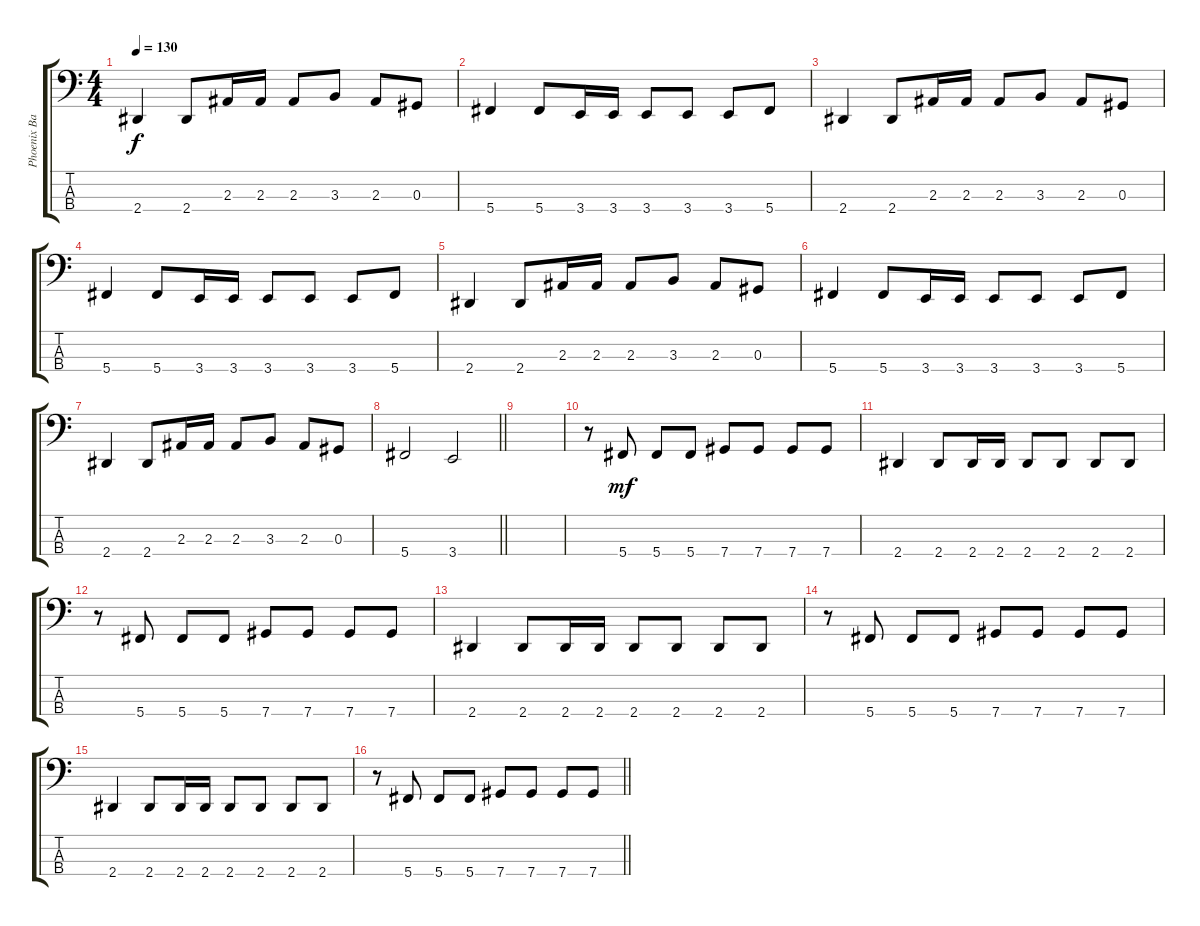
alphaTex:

\track ("Phoenix Bass2" "Phoenix Ba") {instrument electricbasspick}
\staff {score tabs}
\tuning (Gb2 Db2 Ab1 Db1) {hide}
\ts (4 4)
\tempo 130
\clef f4
\ks c
2.4.4{dy f} 2.4.8 2.3.16 2.3.16 2.3.8 3.3.8 2.3.8 0.3.8 |
5.4.4 5.4.8 3.4.16 3.4.16 3.4.8 3.4.8 3.4.8 5.4.8 |
2.4.4 2.4.8 2.3.16 2.3.16 2.3.8 3.3.8 2.3.8 0.3.8 |
5.4.4 5.4.8 3.4.16 3.4.16 3.4.8 3.4.8 3.4.8 5.4.8 |
2.4.4 2.4.8 2.3.16 2.3.16 2.3.8 3.3.8 2.3.8 0.3.8 |
5.4.4 5.4.8 3.4.16 3.4.16 3.4.8 3.4.8 3.4.8 5.4.8 |
2.4.4 2.4.8 2.3.16 2.3.16 2.3.8 3.3.8 2.3.8 0.3.8 |
\barLineRight lightlight
5.4.2 3.4.2 |
|
r.8 5.4.8{dy mf} 5.4.8 5.4.8 7.4.8 7.4.8 7.4.8 7.4.8 |
2.4.4 2.4.8 2.4.16 2.4.16 2.4.8 2.4.8 2.4.8 2.4.8 |
r.8 5.4.8 5.4.8 5.4.8 7.4.8 7.4.8 7.4.8 7.4.8 |
2.4.4 2.4.8 2.4.16 2.4.16 2.4.8 2.4.8 2.4.8 2.4.8 |
r.8 5.4.8 5.4.8 5.4.8 7.4.8 7.4.8 7.4.8 7.4.8 |
2.4.4 2.4.8 2.4.16 2.4.16 2.4.8 2.4.8 2.4.8 2.4.8 |
\barLineRight lightlight
r.8 5.4.8 5.4.8 5.4.8 7.4.8 7.4.8 7.4.8 7.4.8
